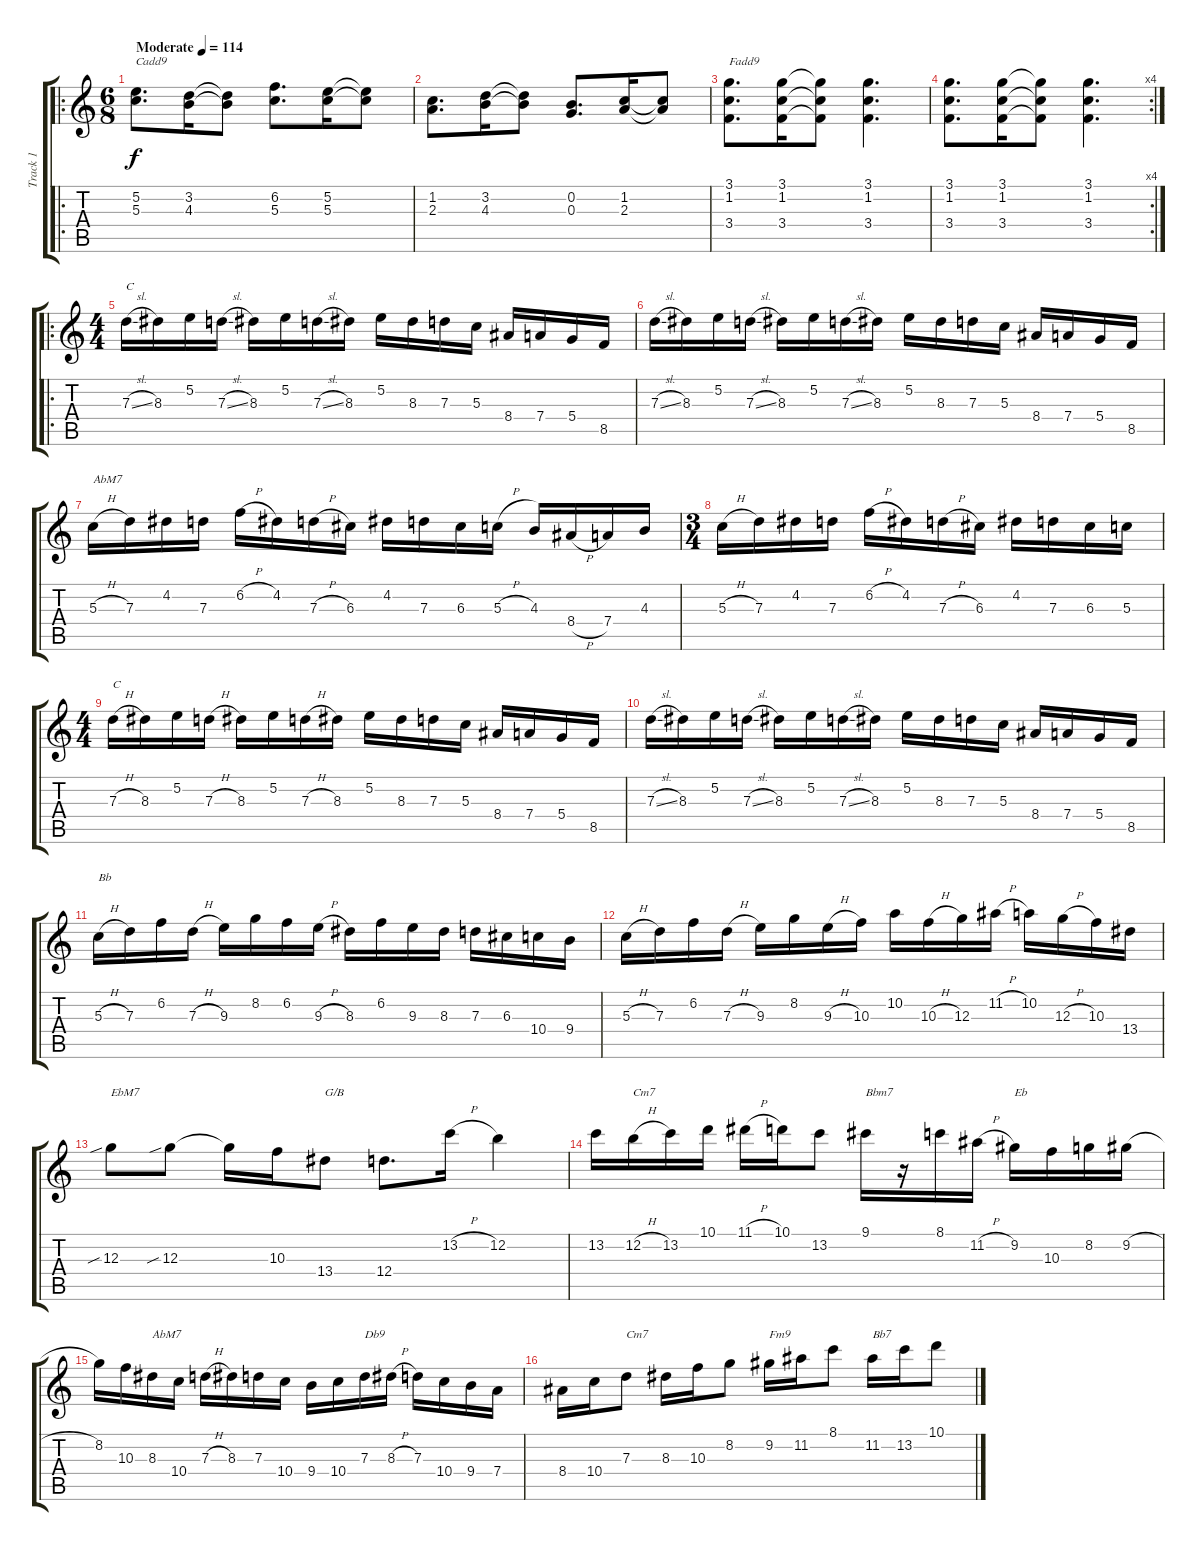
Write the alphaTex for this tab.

\track ("Track 1" "Track 1") {instrument electricguitarjazz}
\staff {score tabs}
\tuning (E4 B3 G3 D3 A2 E2) {hide}
\ro
\ts (6 8)
\tempo (114 "Moderate")
\clef g2
\ks c
(5.2 5.3).8{d txt "Cadd9" dy f instrument electricguitarjazz} (3.2 4.3).16 (3.2{t} 4.3{t}).8 (6.2 5.3).8{d} (5.2 5.3).16 (5.2{t} 5.3{t}).8 |
(1.2 2.3).8{d} (3.2 4.3).16 (3.2{t} 4.3{t}).8 (0.2 0.3).8{d} (1.2 2.3).16 (1.2{t} 2.3{t}).8 |
(3.1 1.2 3.4).8{d txt "Fadd9"} (3.1 1.2 3.4).16 (3.1{t} 1.2{t} 3.4{t}).8 (3.1 1.2 3.4).4{d} |
\rc 4
(3.1 1.2 3.4).8{d} (3.1 1.2 3.4).16 (3.1{t} 1.2{t} 3.4{t}).8 (3.1 1.2 3.4).4{d} |
\ro
\ts (4 4)
7.3{sl}.16{txt "C"} 8.3.16 5.2.16 7.3{sl}.16 8.3.16 5.2.16 7.3{sl}.16 8.3.16 5.2.16 8.3.16 7.3.16 5.3.16 8.4.16 7.4.16 5.4.16 8.5.16 |
7.3{sl}.16 8.3.16 5.2.16 7.3{sl}.16 8.3.16 5.2.16 7.3{sl}.16 8.3.16 5.2.16 8.3.16 7.3.16 5.3.16 8.4.16 7.4.16 5.4.16 8.5.16 |
5.3{h}.16{txt "AbM7"} 7.3.16 4.2.16 7.3.16 6.2{h}.16 4.2.16 7.3{h}.16 6.3.16 4.2.16 7.3.16 6.3.16 5.3{h}.16 4.3.16 8.4{h}.16 7.4.16 4.3.16 |
\ts (3 4)
5.3{h}.16 7.3.16 4.2.16 7.3.16 6.2{h}.16 4.2.16 7.3{h}.16 6.3.16 4.2.16 7.3.16 6.3.16 5.3.16 |
\ts (4 4)
7.3{h}.16{txt "C"} 8.3.16 5.2.16 7.3{h}.16 8.3.16 5.2.16 7.3{h}.16 8.3.16 5.2.16 8.3.16 7.3.16 5.3.16 8.4.16 7.4.16 5.4.16 8.5.16 |
7.3{sl}.16 8.3.16 5.2.16 7.3{sl}.16 8.3.16 5.2.16 7.3{sl}.16 8.3.16 5.2.16 8.3.16 7.3.16 5.3.16 8.4.16 7.4.16 5.4.16 8.5.16 |
5.3{h}.16{txt "Bb"} 7.3.16 6.2.16 7.3{h}.16 9.3.16 8.2.16 6.2.16 9.3{h}.16 8.3.16 6.2.16 9.3.16 8.3.16 7.3.16 6.3.16 10.4.16 9.4.16 |
5.3{h}.16 7.3.16 6.2.16 7.3{h}.16 9.3.16 8.2.16 9.3{h}.16 10.3.16 10.2.16 10.3{h}.16 12.3.16 11.2{h}.16 10.2.16 12.3{h}.16 10.3.16 13.4.16 |
12.3{sib}.8{txt "EbM7"} 12.3{sib}.8 12.3{t}.16 10.3.16 13.4.8{txt "G/B"} 12.4.8{d} 13.2{h}.16 12.2.4 |
13.2.16 12.2{h}.16{txt "Cm7"} 13.2.16 10.1.16 11.1{h}.16 10.1.16 13.2.8 9.1.16{txt "Bbm7"} r.16 8.1.16 11.2{h}.16 9.2.16{txt "Eb"} 10.3.16 8.2.16 9.2{h}.16 |
8.2.16 10.3.16 8.3.16{txt "AbM7"} 10.4.16 7.3{h}.16 8.3.16 7.3.16 10.4.16 9.4.16 10.4.16 7.3.16{txt "Db9"} 8.3{h}.16 7.3.16 10.4.16 9.4.16 7.4.16 |
8.4.16 10.4.16 7.3.8{txt "Cm7"} 8.3.16 10.3.16 8.2.8 9.2.16{txt "Fm9"} 11.2.16 8.1.8 11.2.16{txt "Bb7"} 13.2.16 10.1.8
